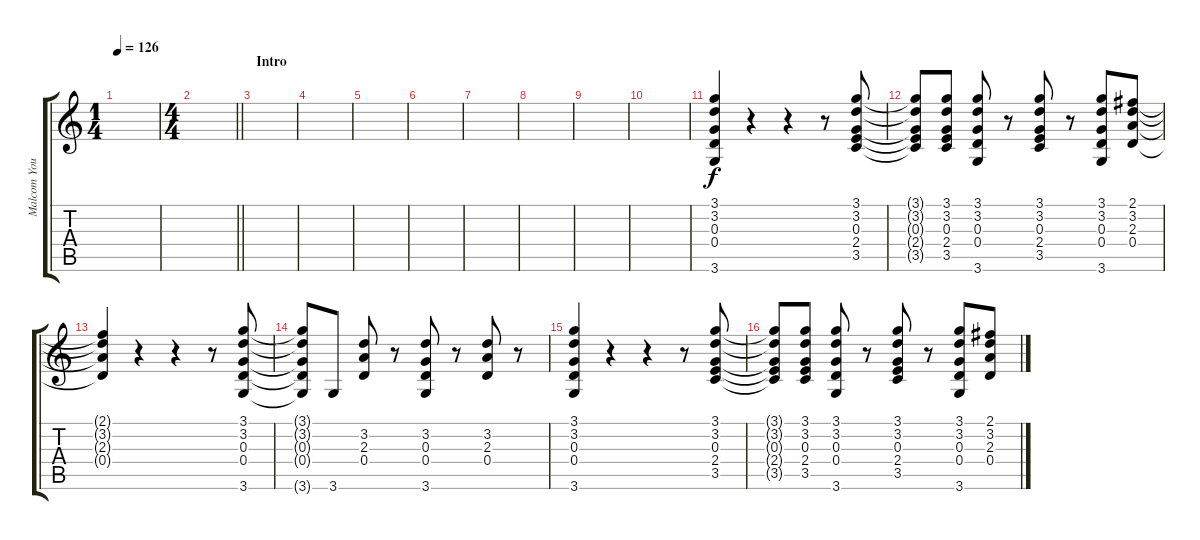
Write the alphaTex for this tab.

\track ("Malcom Young (Guitar)" "Malcom You") {instrument overdrivenguitar}
\staff {score tabs}
\tuning (E4 B3 G3 D3 A2 E2) {hide}
\ts (1 4)
\tempo 126
\clef g2
\ks c
|
\ts (4 4)
\barLineRight lightlight
|
\section ("" "Intro")
|
|
|
|
|
|
|
|
(3.1 3.2 0.3 0.4 3.6).4 r.4 r.4 r.8 (3.1 3.2 0.3 2.4 3.5).8 |
(3.1{t} 3.2{t} 0.3{t} 2.4{t} 3.5{t}).8 (3.1 3.2 0.3 2.4 3.5).8 (3.1 3.2 0.3 0.4 3.6).8 r.8 (3.1 3.2 0.3 2.4 3.5).8 r.8 (3.1 3.2 0.3 0.4 3.6).8 (2.1 3.2 2.3 0.4).8 |
(2.1{t} 3.2{t} 2.3{t} 0.4{t}).4 r.4 r.4 r.8 (3.1 3.2 0.3 0.4 3.6).8 |
(3.1{t} 3.2{t} 0.3{t} 0.4{t} 3.6{t}).8 3.6.8 (3.2 2.3 0.4).8 r.8 (3.2 0.3 0.4 3.6).8 r.8 (3.2 2.3 0.4).8 r.8 |
(3.1 3.2 0.3 0.4 3.6).4 r.4 r.4 r.8 (3.1 3.2 0.3 2.4 3.5).8 |
(3.1{t} 3.2{t} 0.3{t} 2.4{t} 3.5{t}).8 (3.1 3.2 0.3 2.4 3.5).8 (3.1 3.2 0.3 0.4 3.6).8 r.8 (3.1 3.2 0.3 2.4 3.5).8 r.8 (3.1 3.2 0.3 0.4 3.6).8 (2.1 3.2 2.3 0.4).8
